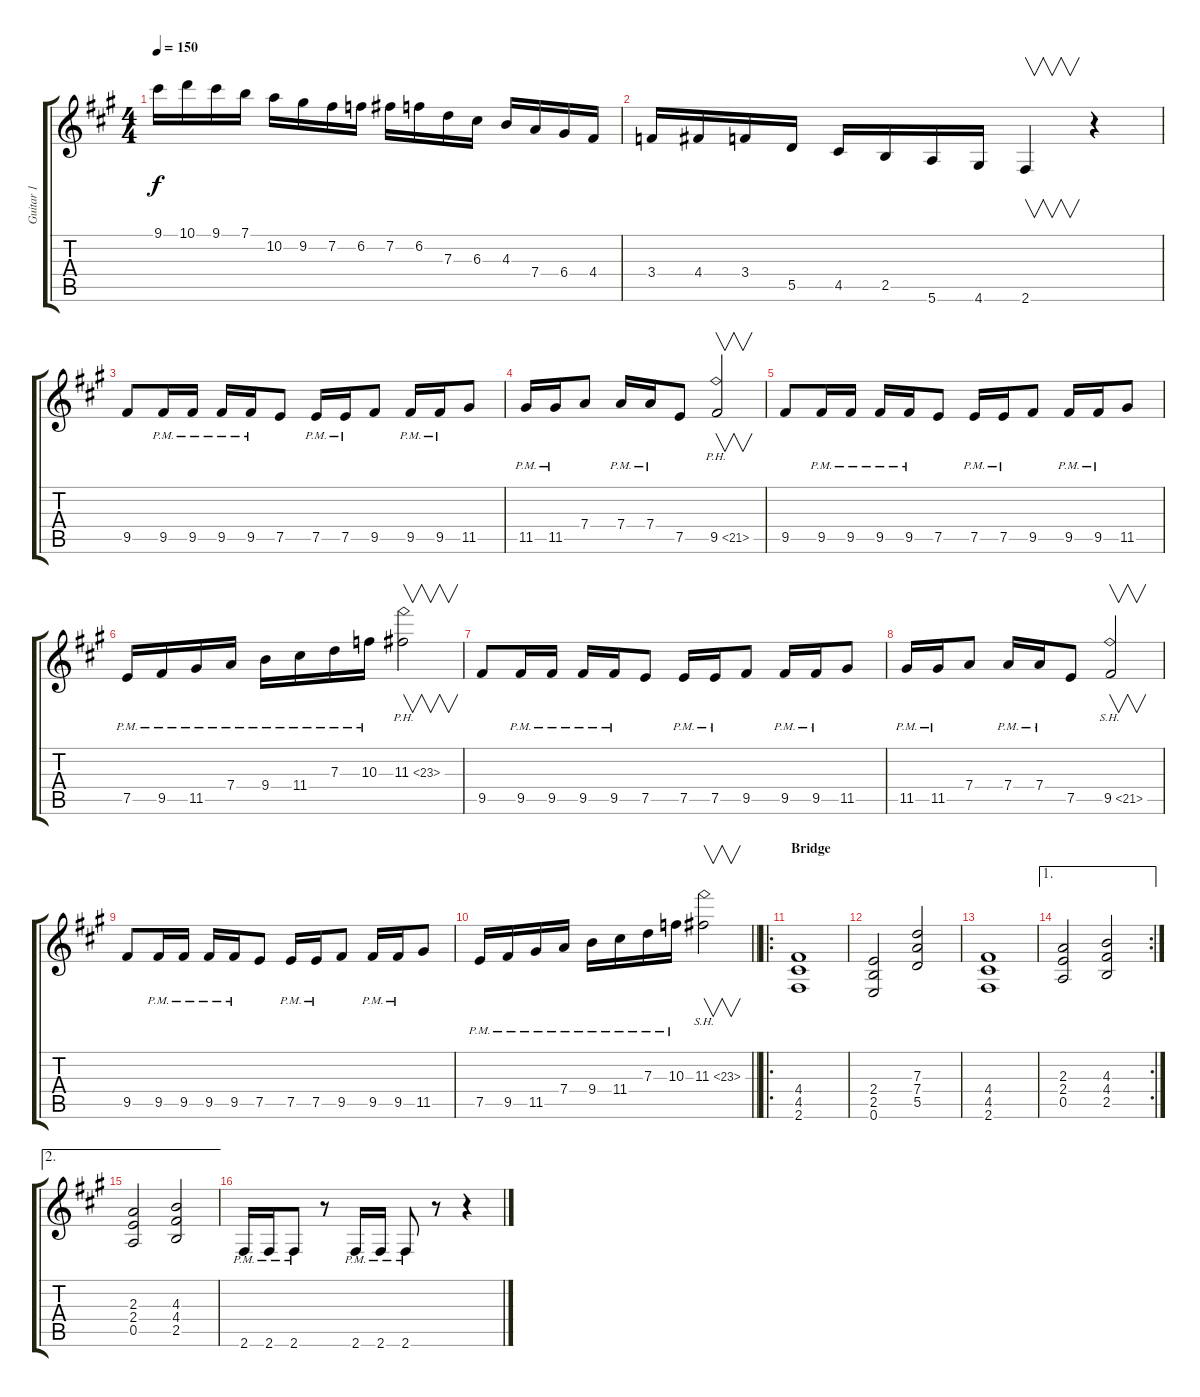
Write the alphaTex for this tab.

\track ("Guitar 1" "Guitar 1") {instrument distortionguitar}
\staff {score tabs}
\tuning (E4 B3 G3 D3 A2 E2) {hide}
\ts (4 4)
\tempo 150
\clef g2
\ks f#minor
9.1.16{dy f} 10.1.16 9.1.16 7.1.16 10.2.16 9.2.16 7.2.16 6.2.16 7.2.16 6.2.16 7.3.16 6.3.16 4.3.16 7.4.16 6.4.16 4.4.16 |
3.4.16 4.4.16 3.4.16 5.5.16 4.5.16 2.5.16 5.6.16 4.6.16 2.6.4{v} r.4 |
9.5.8 9.5{pm}.16 9.5{pm}.16 9.5{pm}.16 9.5{pm}.16 7.5.8 7.5{pm}.16 7.5{pm}.16 9.5.8 9.5{pm}.16 9.5{pm}.16 11.5.8 |
11.5{pm}.16 11.5{pm}.16 7.4.8 7.4{pm}.16 7.4{pm}.16 7.5.8 9.5{ph 12}.2{v} |
9.5.8 9.5{pm}.16 9.5{pm}.16 9.5{pm}.16 9.5{pm}.16 7.5.8 7.5{pm}.16 7.5{pm}.16 9.5.8 9.5{pm}.16 9.5{pm}.16 11.5.8 |
7.5{pm}.16 9.5{pm}.16 11.5{pm}.16 7.4{pm}.16 9.4{pm}.16 11.4{pm}.16 7.3{pm}.16 10.3{pm}.16 11.3{ph 12}.2{v} |
9.5.8 9.5{pm}.16 9.5{pm}.16 9.5{pm}.16 9.5{pm}.16 7.5.8 7.5{pm}.16 7.5{pm}.16 9.5.8 9.5{pm}.16 9.5{pm}.16 11.5.8 |
11.5{pm}.16 11.5{pm}.16 7.4.8 7.4{pm}.16 7.4{pm}.16 7.5.8 9.5{sh 12}.2{v} |
9.5.8 9.5{pm}.16 9.5{pm}.16 9.5{pm}.16 9.5{pm}.16 7.5.8 7.5{pm}.16 7.5{pm}.16 9.5.8 9.5{pm}.16 9.5{pm}.16 11.5.8 |
\barLineRight lightlight
7.5{pm}.16 9.5{pm}.16 11.5{pm}.16 7.4{pm}.16 9.4{pm}.16 11.4{pm}.16 7.3{pm}.16 10.3{pm}.16 11.3{sh 12}.2{v} |
\ro
\section ("" "Bridge")
(4.4 4.5 2.6).1 |
(2.4 2.5 0.6).2 (7.3 7.4 5.5).2 |
(4.4 4.5 2.6).1 |
\ae 1
\rc 2
(2.3 2.4 0.5).2 (4.3 4.4 2.5).2 |
\ae 2
(2.3 2.4 0.5).2 (4.3 4.4 2.5).2 |
2.6{pm}.16 2.6{pm}.16 2.6{pm}.8 r.8 2.6{pm}.16 2.6{pm}.16 2.6{pm}.8 r.8 r.4
